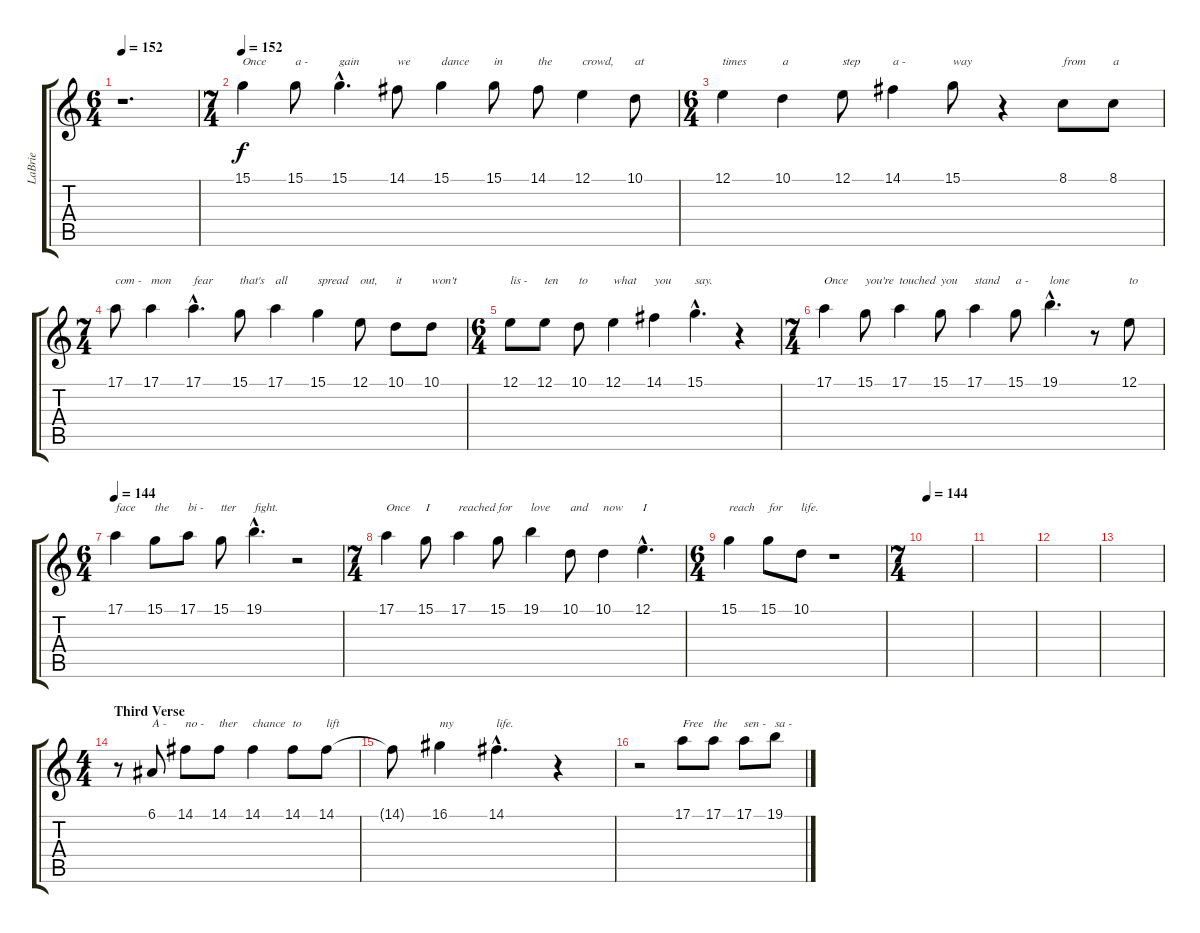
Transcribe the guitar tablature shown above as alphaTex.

\track ("LaBrie" "LaBrie") {instrument tenorsax}
\staff {score tabs}
\tuning (E4 B3 G3 D3 A2 E2) {hide}
\ts (6 4)
\tempo 152
\clef g2
\ks c
r.1{d dy f} |
\ts (7 4)
\tempo 152
15.1.4{txt "Once"} 15.1.8{txt "a -"} 15.1{hac}.4{d txt "gain"} 14.1.8{txt "we"} 15.1.4{txt "dance"} 15.1.8{txt "in"} 14.1.8{txt "the"} 12.1.4{txt "crowd,"} 10.1.8{txt "at"} |
\ts (6 4)
12.1.4{txt "times"} 10.1.4{txt "a"} 12.1.8{txt "step"} 14.1.4{txt "a -"} 15.1.8{txt "way"} r.4 8.1.8{txt "from"} 8.1.8{txt "a"} |
\ts (7 4)
17.1.8{txt "com -"} 17.1.4{txt "mon"} 17.1{hac}.4{d txt "fear"} 15.1.8{txt "that's"} 17.1.4{txt "all"} 15.1.4{txt "spread"} 12.1.8{txt "out,"} 10.1.8{txt "it"} 10.1.8{txt "won't"} |
\ts (6 4)
12.1.8{txt "lis -"} 12.1.8{txt "ten"} 10.1.8{txt "to"} 12.1.4{txt "what"} 14.1.4{txt "you"} 15.1{hac}.4{d txt "say."} r.4 |
\ts (7 4)
17.1.4{txt "Once"} 15.1.8{txt "you're"} 17.1.4{txt "touched"} 15.1.8{txt "you"} 17.1.4{txt "stand"} 15.1.8{txt "a -"} 19.1{hac}.4{d txt "lone"} r.8 12.1.8{txt "to"} |
\ts (6 4)
\tempo 144
17.1.4{txt "face"} 15.1.8{txt "the"} 17.1.8{txt "bi -"} 15.1.8{txt "tter"} 19.1{hac}.4{d txt "fight."} r.2 |
\ts (7 4)
17.1.4{txt "Once"} 15.1.8{txt "I"} 17.1.4{txt "reached"} 15.1.8{txt "for"} 19.1.4{txt "love"} 10.1.8{txt "and"} 10.1.4{txt "now"} 12.1{hac}.4{d txt "I"} |
\ts (6 4)
15.1.4{txt "reach"} 15.1.8{txt "for"} 10.1.8{txt "life."} r.1 |
\ts (7 4)
\tempo 144
|
|
|
|
\ts (4 4)
\section ("" "Third Verse")
r.8 6.1.8{txt "A -"} 14.1.8{txt "no -"} 14.1.8{txt "ther"} 14.1.4{txt "chance"} 14.1.8{txt "to"} 14.1.8{txt "lift"} |
14.1{t}.8 16.1.4{txt "my"} 14.1{hac}.4{d txt "life."} r.4 |
r.2 17.1.8{txt "Free"} 17.1.8{txt "the"} 17.1.8{txt "sen -"} 19.1.8{txt "sa -"}
